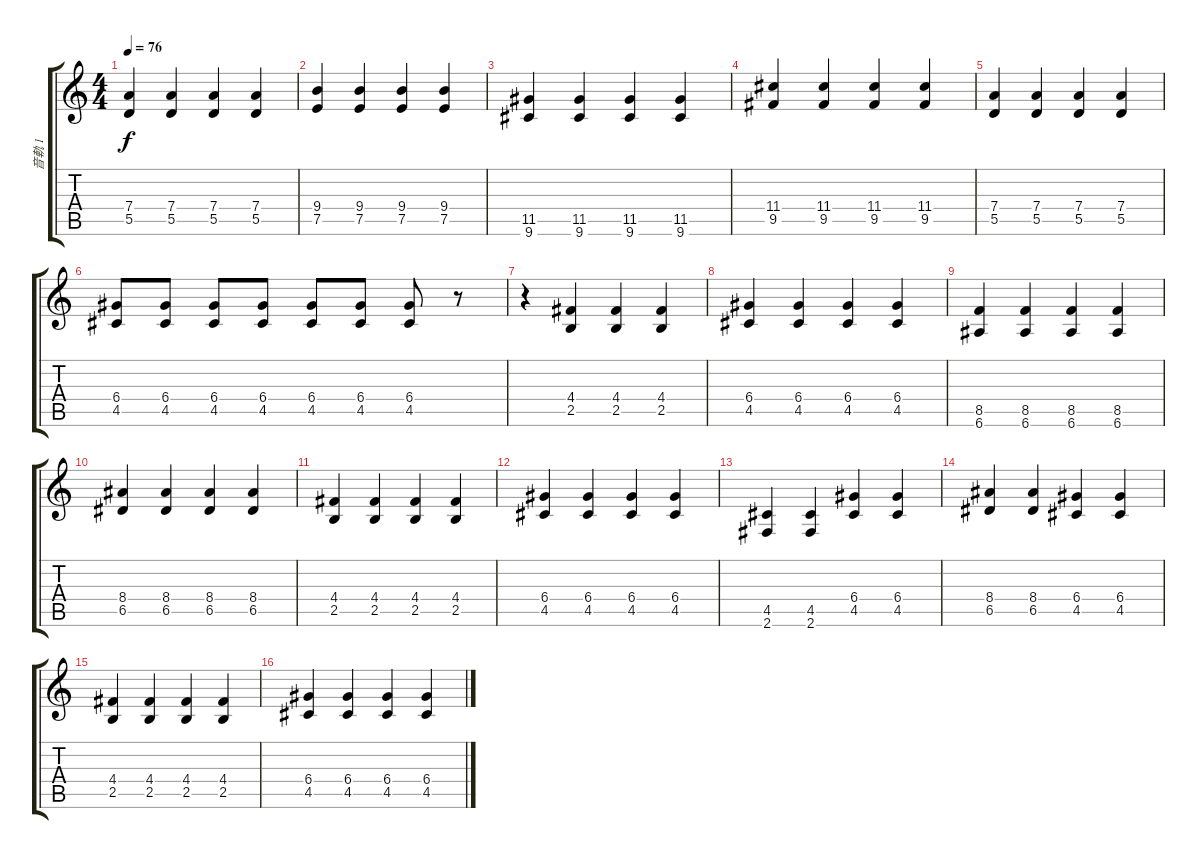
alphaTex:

\track ("音軌 1" "音軌 1") {instrument electricguitarjazz}
\staff {score tabs}
\tuning (E4 B3 G3 D3 A2 E2) {hide}
\ts (4 4)
\tempo 76
\clef g2
\ks c
(7.4 5.5).4{dy f} (7.4 5.5).4 (7.4 5.5).4 (7.4 5.5).4 |
(9.4 7.5).4 (9.4 7.5).4 (9.4 7.5).4 (9.4 7.5).4 |
(11.5 9.6).4 (11.5 9.6).4 (11.5 9.6).4 (11.5 9.6).4 |
(11.4 9.5).4 (11.4 9.5).4 (11.4 9.5).4 (11.4 9.5).4 |
(7.4 5.5).4 (7.4 5.5).4 (7.4 5.5).4 (7.4 5.5).4 |
(6.4 4.5).8 (6.4 4.5).8 (6.4 4.5).8 (6.4 4.5).8 (6.4 4.5).8 (6.4 4.5).8 (6.4 4.5).8 r.8 |
r.4 (4.4 2.5).4 (4.4 2.5).4 (4.4 2.5).4 |
(6.4 4.5).4 (6.4 4.5).4 (6.4 4.5).4 (6.4 4.5).4 |
(8.5 6.6).4 (8.5 6.6).4 (8.5 6.6).4 (8.5 6.6).4 |
(8.4 6.5).4 (8.4 6.5).4 (8.4 6.5).4 (8.4 6.5).4 |
(4.4 2.5).4 (4.4 2.5).4 (4.4 2.5).4 (4.4 2.5).4 |
(6.4 4.5).4 (6.4 4.5).4 (6.4 4.5).4 (6.4 4.5).4 |
(4.5 2.6).4 (4.5 2.6).4 (6.4 4.5).4 (6.4 4.5).4 |
(8.4 6.5).4 (8.4 6.5).4 (6.4 4.5).4 (6.4 4.5).4 |
(4.4 2.5).4 (4.4 2.5).4 (4.4 2.5).4 (4.4 2.5).4 |
(6.4 4.5).4 (6.4 4.5).4 (6.4 4.5).4 (6.4 4.5).4
